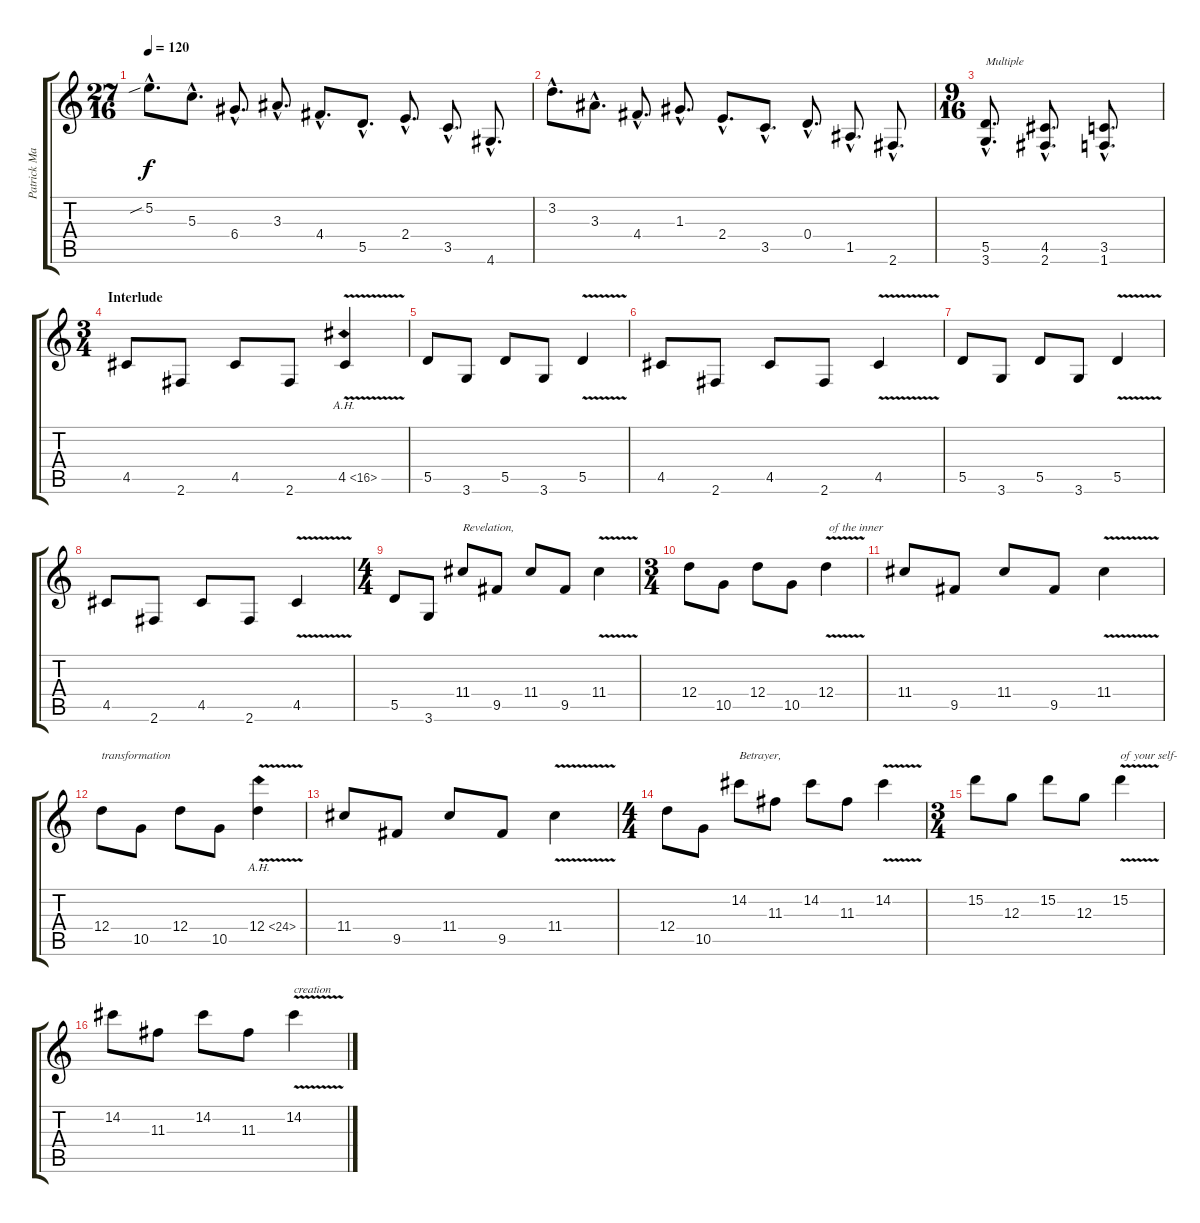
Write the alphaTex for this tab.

\track ("Patrick Mameli " "Patrick Ma") {instrument distortionguitar}
\staff {score tabs}
\tuning (E4 B3 G3 D3 A2 E2) {hide}
\ts (27 16)
\tempo 120
\clef g2
\ks c
5.2{sib hac}.8{d dy f} 5.3{hac}.8{d} 6.4{hac}.8{d} 3.3{hac}.8{d} 4.4{hac}.8{d} 5.5{hac}.8{d} 2.4{hac}.8{d} 3.5{hac}.8{d} 4.6{hac}.8{d} |
3.2{hac}.8{d} 3.3{hac}.8{d} 4.4{hac}.8{d} 1.3{hac}.8{d} 2.4{hac}.8{d} 3.5{hac}.8{d} 0.4{hac}.8{d} 1.5{hac}.8{d} 2.6{hac}.8{d} |
\ts (9 16)
(5.5{hac} 3.6{hac}).8{d txt "Multiple"} (4.5{hac} 2.6{hac}).8{d} (3.5{hac} 1.6{hac}).8{d} |
\ts (3 4)
\section ("" "Interlude")
4.5.8 2.6.8 4.5.8 2.6.8 4.5{ah 12 v}.4 |
5.5.8 3.6.8 5.5.8 3.6.8 5.5{v}.4 |
4.5.8 2.6.8 4.5.8 2.6.8 4.5{v}.4 |
5.5.8 3.6.8 5.5.8 3.6.8 5.5{v}.4 |
4.5.8 2.6.8 4.5.8 2.6.8 4.5{v}.4 |
\ts (4 4)
5.5.8 3.6.8 11.4.8{txt "Revelation,"} 9.5.8 11.4.8 9.5.8 11.4{v}.4 |
\ts (3 4)
12.4.8 10.5.8 12.4.8 10.5.8 12.4{v}.4{txt " of the inner "} |
11.4.8 9.5.8 11.4.8 9.5.8 11.4{v}.4 |
12.4.8{txt "transformation"} 10.5.8 12.4.8 10.5.8 12.4{ah 12 v}.4 |
11.4.8 9.5.8 11.4.8 9.5.8 11.4{v}.4 |
\ts (4 4)
12.4.8 10.5.8 14.2.8{txt "Betrayer, "} 11.3.8 14.2.8 11.3.8 14.2{v}.4 |
\ts (3 4)
15.2.8 12.3.8 15.2.8 12.3.8 15.2{v}.4{txt "of your self-"} |
14.2.8 11.3.8 14.2.8 11.3.8 14.2{v}.4{txt "creation"}
